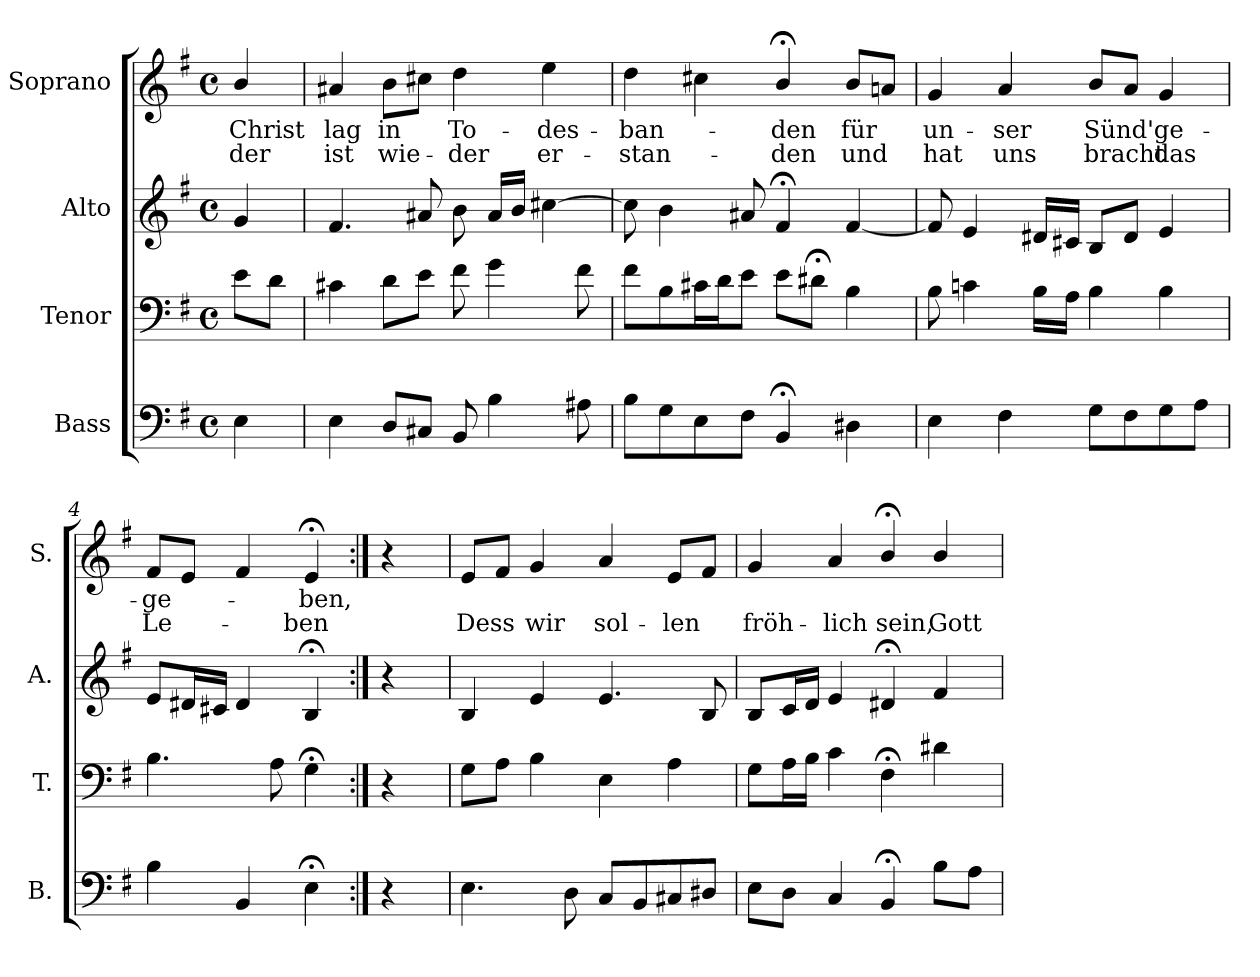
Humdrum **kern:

**kern	**kern	**kern	**kern	**text	**text
*part4	*part3	*part2	*part1	*part1	*part1
*staff4	*staff3	*staff2	*staff1	*staff1	*staff1
*I"Bass	*I"Tenor	*I"Alto	*I"Soprano	*	*
*I'B.	*I'T.	*I'A.	*I'S.	*	*
*clefF4	*clefF4	*clefG2	*clefG2	*	*
*k[f#]	*k[f#]	*k[f#]	*k[f#]	*	*
*G:	*G:	*G:	*e:	*	*
*M4/4	*M4/4	*M4/4	*M4/4	*	*
*met(c)	*met(c)	*met(c)	*met(c)	*	*
=	=	=	=	=	=
4E\	8e\L	4g/	4b/	Christ	der
.	8d\J	.	.	.	.
=1	=1	=1	=1	=1	=1
4E\	4c#X\	4.f#/	4a#X/	lag	ist
8D/L	8d\L	.	8b\L	in	wie-
8C#X/J	8e\J	8a#X/	8cc#X\J	.	.
8BB/	8f#\	8b\	4dd\	To-	-der
4B\	4g\	16a#/LL	.	.	.
.	.	16b/JJ	.	.	.
.	.	[4cc#X\	4ee\	-des-	er-
8A#X\	8f#\	.	.	.	.
=2	=2	=2	=2	=2	=2
8B\L	8f#\L	8cc#\]	4dd\	-ban-	-stan-
8G\	8B\	4b\	.	.	.
8E\	16c#X\L	.	4cc#X\	.	.
.	16d\J	.	.	.	.
8F#\J	8e\J	8a#X/	.	.	.
4BB;</	8e\L	4f#;</	4b;</	-den	-den
.	8d#X;<\J	.	.	.	.
4D#X\	4B\	[4f#/	8b/L	für	und
.	.	.	8an/J	.	.
=3	=3	=3	=3	=3	=3
4E\	8B\	8f#/]	4g/	un-	hat
.	4cn\	4e/	.	.	.
4F#\	.	.	4a/	-ser	uns
.	16B\LL	16d#X/LL	.	.	.
.	16A\JJ	16c#X/JJ	.	.	.
8G\L	4B\	8B/L	8b/L	Sünd'	bracht
8F#\	.	8d#/J	8a/J	.	.
8G\	4B\	4e/	4g/	ge-	das
8A\J	.	.	.	.	.
=4	=4	=4	=4	=4	=4
4B\	4.B\	8e/L	8f#/L	-ge-	Le-
.	.	16d#X/L	8e/J	.	.
.	.	16c#X/JJ	.	.	.
4BB/	.	4d#/	4f#/	.	.
.	8A\	.	.	.	.
4E;<\	4G;<\	4B;</	4e;</	-ben,	-ben
!!LO:LB:g=z
=4a:|!	=4a:|!	=4a:|!	=4a:|!	=4a:|!	=4a:|!
4r	4r	4r	4r	.	.
=5	=5	=5	=5	=5	=5
4.E\	8G\L	4B/	8e/L	.	Dess
.	8A\J	.	8f#/J	.	.
.	4B\	4e/	4g/	.	wir
8D\	.	.	.	.	.
8C/L	4E\	4.e/	4a/	.	sol-
8BB/	.	.	.	.	.
8C#X/	4A\	.	8e/L	.	-len
8D#X/J	.	8B/	8f#/J	.	.
=6	=6	=6	=6	=6	=6
8E\L	8G\L	8B/L	4g/	.	fröh-
8D\J	16A\L	16c/L	.	.	.
.	16B\JJ	16d/JJ	.	.	.
4C/	4c\	4e/	4a/	.	-lich
4BB;</	4F#;<\	4d#X;</	4b;</	.	sein,
8B\L	4d#X\	4f#/	4b/	.	Gott
8A\J	.	.	.	.	.
=	=	=	=	=	=
*-	*-	*-	*-	*-	*-
